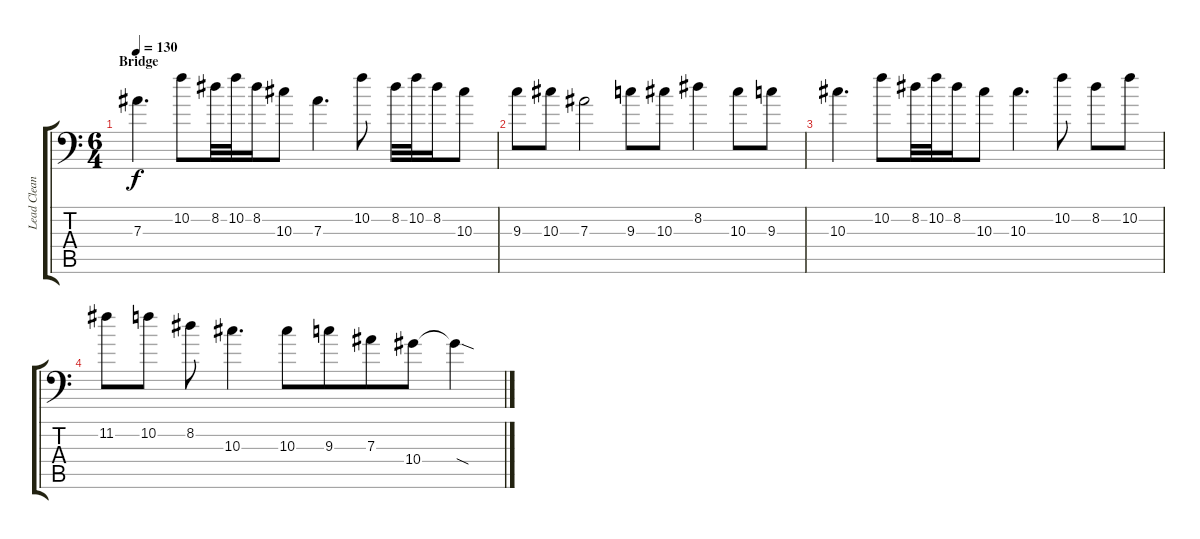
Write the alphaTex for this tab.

\track ("Lead Clean Guitar" "Lead Clean") {instrument electricguitarclean bank 2}
\staff {score tabs}
\tuning (C4 G3 Eb3 Bb2 F2 Bb1) {hide}
\ts (6 4)
\section ("" "Bridge")
\tempo 130
\clef f4
\ks c
7.3.4{d dy f beam merge} 10.2.8{beam merge} 8.2.32 10.2.32 8.2.16 10.3.8 7.3.4{d} 10.2.8 8.2.32{beam merge} 10.2.32 8.2.16 10.3.8 |
9.3.8{beam merge} 10.3.8 7.3.2 9.3.8 10.3.8 8.2.4{beam merge} 10.3.8 9.3.8 |
10.3.4{d beam merge} 10.2.8{beam merge} 8.2.32 10.2.32 8.2.16 10.3.8 10.3.4{d} 10.2.8 8.2.8{beam merge} 10.2.8 |
11.2.8{beam merge} 10.2.8 8.2.8 10.3.4{d} 10.3.8 9.3.8{beam merge} 7.3.8 10.4.8 10.4{sod t}.4
